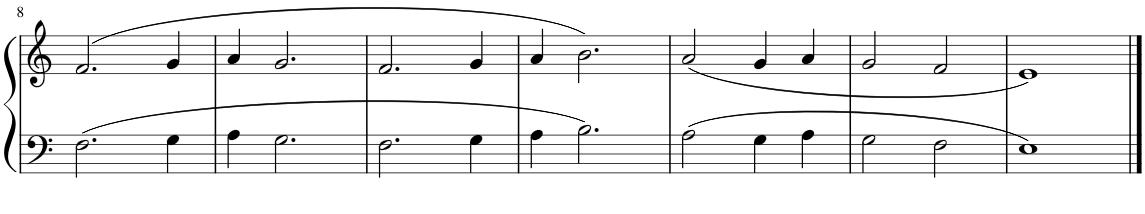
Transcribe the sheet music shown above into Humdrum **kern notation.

**kern	**kern
*part1	*part1
*staff2	*staff1
*I"Piano	*
*I'Pno.	*
!!LO:PB:g=z
*clefF4	*clefG2
*k[]	*k[]
*M4/4	*M4/4
=8	=8
2.F\	(2.f/
4G\	4g/
=9	=9
4A\	4a/
2.G\	2.g/
=10	=10
2.F\	2.f/
4G\	4g/
=11	=11
4A\	4a/
2.B\	2.b\)
=12	=12
2A\	(2a/
4G\	4g/
4A\	4a/
=13	=13
2G\	2g/
2F\	2f/
=14	=14
1E	1e)
==	==
*-	*-
